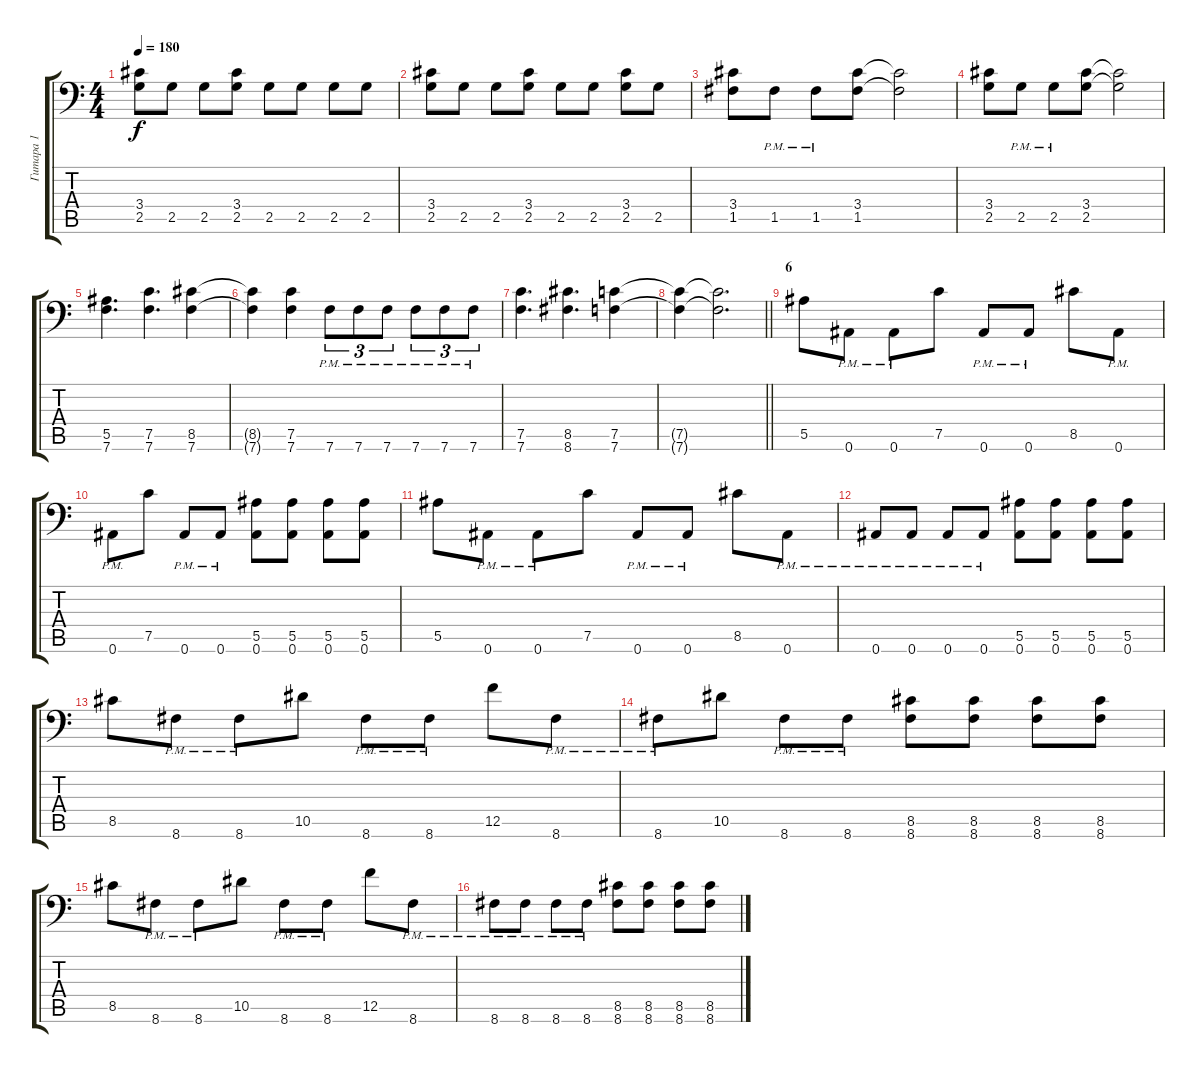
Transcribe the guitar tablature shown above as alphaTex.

\track ("Гитара 1" "Гитара 1") {instrument distortionguitar}
\staff {score tabs}
\tuning (C4 G3 Eb3 Bb2 F2 Bb1) {hide}
\ts (4 4)
\tempo 180
\clef f4
\ks c
(3.4 2.5).8{dy f} 2.5.8 2.5.8 (3.4 2.5).8 2.5.8 2.5.8 2.5.8 2.5.8 |
(3.4 2.5).8 2.5.8 2.5.8 (3.4 2.5).8 2.5.8 2.5.8 (3.4 2.5).8 2.5.8 |
(3.4 1.5).8 1.5{pm}.8 1.5{pm}.8 (3.4 1.5).8 (3.4{t} 1.5{t}).2 |
(3.4 2.5).8 2.5{pm}.8 2.5{pm}.8 (3.4 2.5).8 (3.4{t} 2.5{t}).2 |
(5.5 7.6).4{d} (7.5 7.6).4{d} (8.5 7.6).4 |
(8.5{t} 7.6{t}).4 (7.5 7.6).4 7.6{pm}.8{tu (3 2)} 7.6{pm}.8{tu (3 2)} 7.6{pm}.8{tu (3 2)} 7.6{pm}.8{tu (3 2)} 7.6{pm}.8{tu (3 2)} 7.6{pm}.8{tu (3 2)} |
(7.5 7.6).4{d} (8.5 8.6).4{d} (7.5 7.6).4 |
\barLineRight lightlight
(7.5{t} 7.6{t}).4 (7.5{t} 7.6{t}).2{d} |
\section ("" "6")
5.5.8 0.6{pm}.8 0.6{pm}.8 7.5.8 0.6{pm}.8 0.6{pm}.8 8.5.8 0.6{pm}.8 |
0.6{pm}.8 7.5.8 0.6{pm}.8 0.6{pm}.8 (5.5 0.6).8 (5.5 0.6).8 (5.5 0.6).8 (5.5 0.6).8 |
5.5.8 0.6{pm}.8 0.6{pm}.8 7.5.8 0.6{pm}.8 0.6{pm}.8 8.5.8 0.6{pm}.8 |
0.6{pm}.8 0.6{pm}.8 0.6{pm}.8 0.6{pm}.8 (5.5 0.6).8 (5.5 0.6).8 (5.5 0.6).8 (5.5 0.6).8 |
8.5.8 8.6{pm}.8 8.6{pm}.8 10.5.8 8.6{pm}.8 8.6{pm}.8 12.5.8 8.6{pm}.8 |
8.6{pm}.8 10.5.8 8.6{pm}.8 8.6{pm}.8 (8.5 8.6).8 (8.5 8.6).8 (8.5 8.6).8 (8.5 8.6).8 |
8.5.8 8.6{pm}.8 8.6{pm}.8 10.5.8 8.6{pm}.8 8.6{pm}.8 12.5.8 8.6{pm}.8 |
8.6{pm}.8 8.6{pm}.8 8.6{pm}.8 8.6{pm}.8 (8.5 8.6).8 (8.5 8.6).8 (8.5 8.6).8 (8.5 8.6).8
